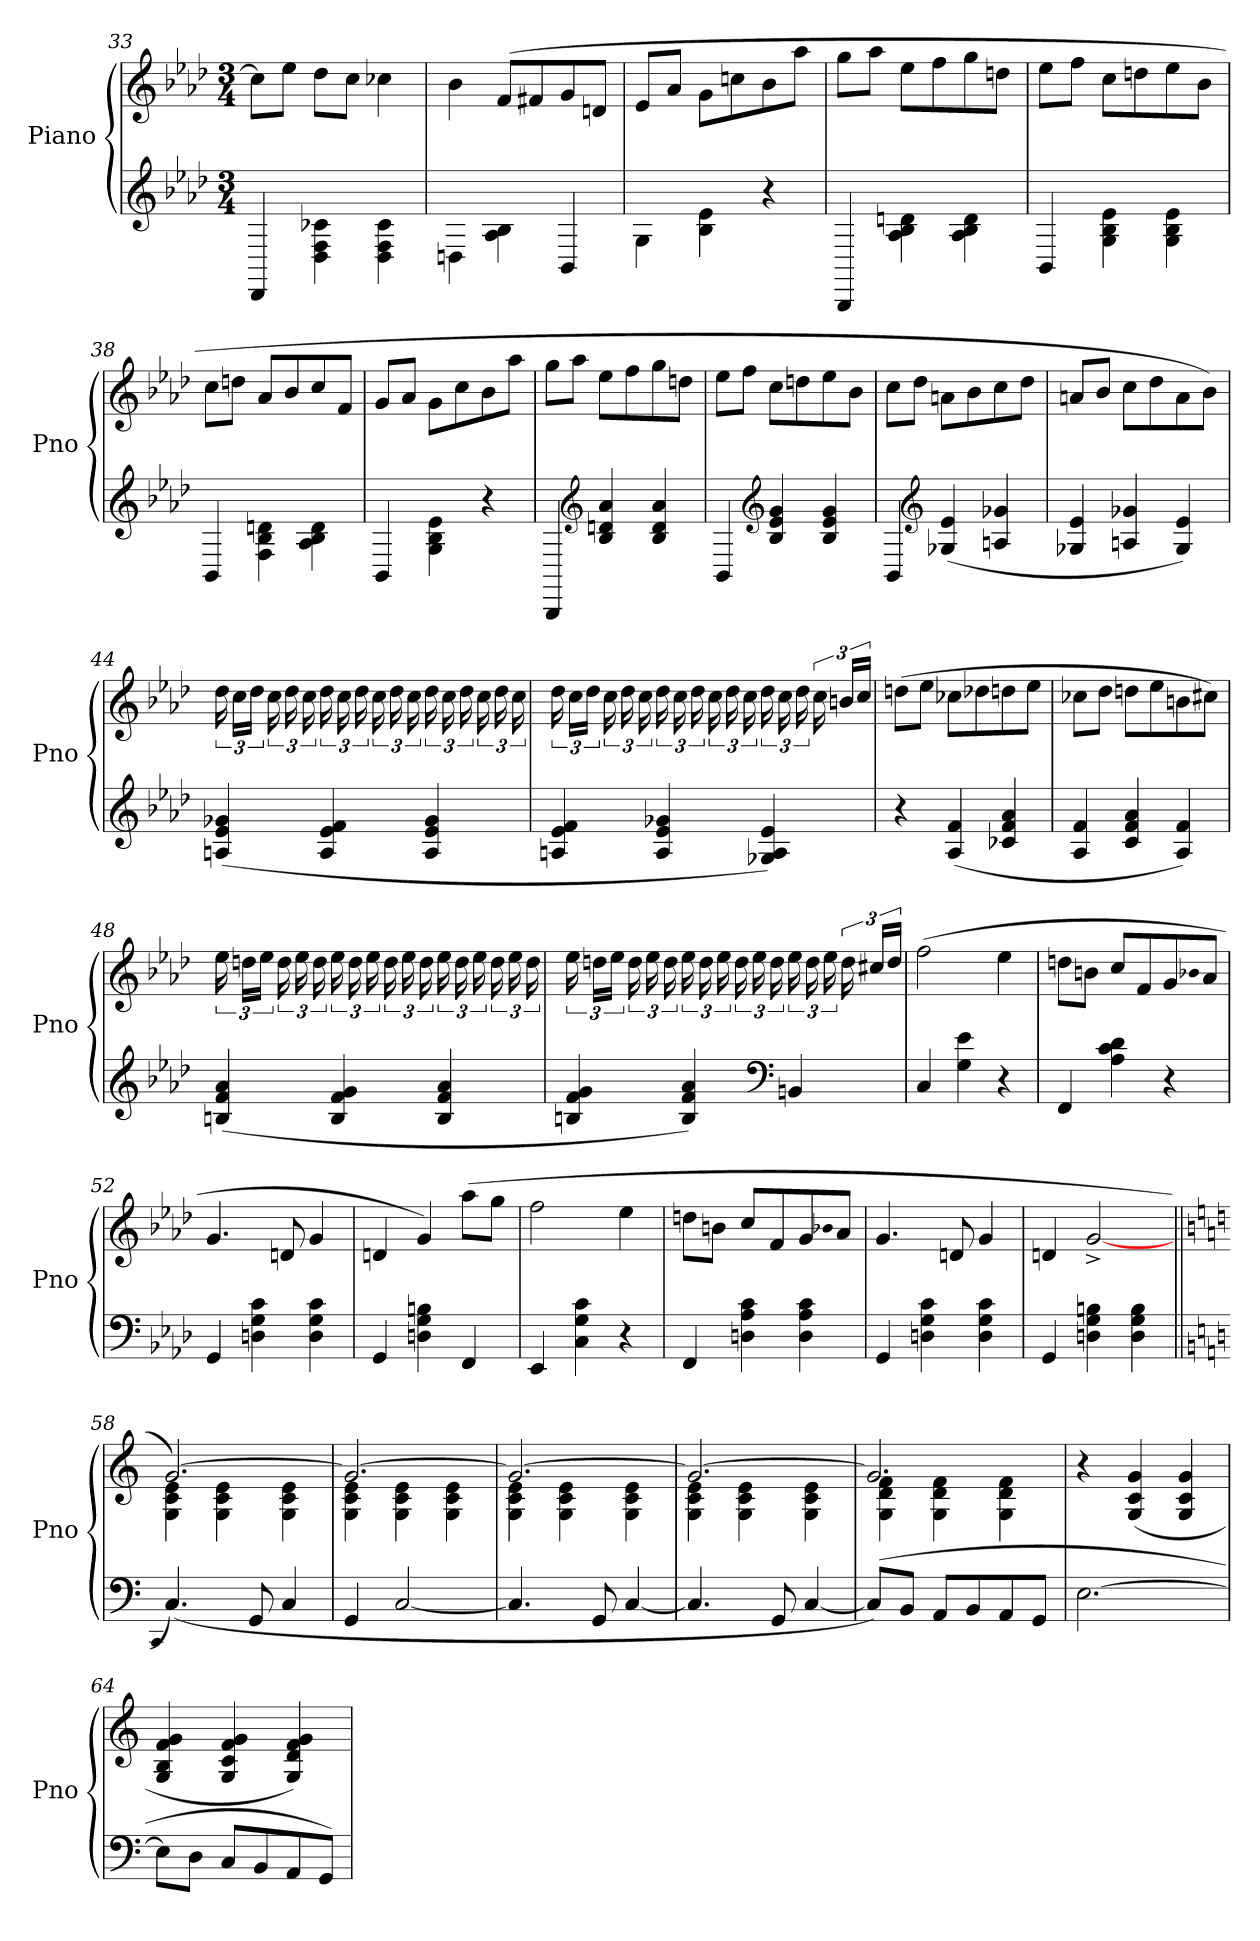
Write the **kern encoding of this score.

**kern	**kern
*part1	*part1
*staff2	*staff1
*I"Piano	*
*I'Pno	*
*clefG2	*clefG2
*k[b-e-a-d-]	*k[b-e-a-d-]
*M3/4	*M3/4
=33	=33
4DD-/	8cc\L]
.	8ee-\J
4D-\ 4F\ 4c-X\	8dd-\L
.	8cc\J
4D-\ 4F\ 4c-\	4cc-X\
=34	=34
4Dn\	4b-\
4A-\ 4B-\	(8f/L
.	8f#X/
4BB-/	8g/
.	8dn/J
=35	=35
4G\	8e-/L
.	8a-/J
4B-\ 4e-\	8g\L
.	8ccn\
4r	8b-\
.	8aa-\J
=36	=36
4BBB-/	8gg\L
.	8aa-\J
4A-\ 4B-\ 4dn\	8ee-\L
.	8ff\
4A-\ 4B-\ 4d\	8gg\
.	8ddn\J
=37	=37
4BB-/	8ee-\L
.	8ff\J
4G\ 4B-\ 4e-\	8cc\L
.	8ddn\
4G\ 4B-\ 4e-\	8ee-\
.	8b-\J
=38	=38
4BB-/	8cc\L
.	8ddn\J
4F\ 4B-\ 4dn\	8a-/L
.	8b-/
4A-\ 4B-\ 4d\	8cc/
.	8f/J
=39	=39
4BB-/	8g/L
.	8a-/J
4G\ 4B-\ 4e-\	8g\L
.	8cc\
4r	8b-\
.	8aa-\J
=40	=40
4BBB-/	8gg\L
.	8aa-\J
*clefG2	*
4B-/ 4dn/ 4a-/	8ee-\L
.	8ff\
4B-/ 4d/ 4a-/	8gg\
.	8ddn\J
=41	=41
4BB-/	8ee-\L
.	8ff\J
*clefG2	*
4B-/ 4e-/ 4g/	8cc\L
.	8ddn\
4B-/ 4e-/ 4g/	8ee-\
.	8b-\J
=42	=42
4BB-/	8cc\L
.	8dd-\J
*clefG2	*
(4G-X/ 4e-/	8an\L
.	8b-\
4An/ 4g-X/	8cc\
.	8dd-\J
=43	=43
4G-X/ 4e-/	8an/L
.	8b-/J
4An/ 4g-X/	8cc\L
.	8dd-\
4G-/ 4e-/)	8a\
.	8b-\J)
=44	=44
(4An/ 4e-/ 4g-X/	24dd-
.	24cc\LL
.	24dd-\JJ
.	24cc
.	24dd-
.	24cc
4A/ 4e-/ 4f/	24dd-
.	24cc
.	24dd-
.	24cc
.	24dd-
.	24cc
4A/ 4e-/ 4g-/	24dd-
.	24cc
.	24dd-
.	24cc
.	24dd-
.	24cc
=45	=45
4An/ 4e-/ 4f/	24dd-
.	24cc\LL
.	24dd-\JJ
.	24cc
.	24dd-
.	24cc
4A/ 4e-/ 4g-X/	24dd-
.	24cc
.	24dd-
.	24cc
.	24dd-
.	24cc
4G-X/ 4A/ 4e-/)	24dd-
.	24cc
.	24dd-
.	24cc
.	24bn/LL
.	24cc/JJ
=46	=46
4r	(8ddn\L
.	8ee-\J
(4A-/ 4f/	8cc-X\L
.	8dd-X\
4c-X/ 4f/ 4a-/	8ddn\
.	8ee-\J
=47	=47
4A-/ 4f/	8cc-X\L
.	8dd-\J
4c/ 4f/ 4a-/	8ddn\L
.	8ee-\
4A-/ 4f/)	8bn\
.	8cc#X\J)
=48	=48
(4Bn/ 4f/ 4a-/	24ee-
.	24ddn\LL
.	24ee-\JJ
.	24dd
.	24ee-
.	24dd
4B/ 4f/ 4g/	24ee-
.	24dd
.	24ee-
.	24dd
.	24ee-
.	24dd
4B/ 4f/ 4a-/	24ee-
.	24dd
.	24ee-
.	24dd
.	24ee-
.	24dd
=49	=49
4Bn/ 4f/ 4g/	24ee-
.	24ddn\LL
.	24ee-\JJ
.	24dd
.	24ee-
.	24dd
4B/ 4f/ 4a-/)	24ee-
.	24dd
.	24ee-
.	24dd
.	24ee-
.	24dd
*clefF4	*
4BBn/	24ee-
.	24dd
.	24ee-
.	24dd
.	24cc#X/LL
.	24dd/JJ
=50	=50
4C/	(2ff\
4G\ 4e-\	.
4r	4ee-\
=51	=51
4FF/	8ddn\L
.	8bn\J
4A-\ 4c\ 4d-\	8cc/L
.	8f/
4r	8g/
.	qb-X
.	8a-/J
=52	=52
4GG/	4.g/
4Dn\ 4G\ 4c\	.
.	8dn/
4D\ 4G\ 4c\	4g/
=53	=53
4GG/	4dn/
4Dn\ 4G\ 4Bn\	4g/)
4FF/	(8aa-\L
.	8gg\J
=54	=54
4EE-/	2ff\
4C\ 4G\ 4c\	.
4r	4ee-\
=55	=55
4FF/	8ddn\L
.	8bn\J
4Dn\ 4A-\ 4c\	8cc/L
.	8f/
4D\ 4A-\ 4c\	8g/
.	qb-X
.	8a-/J
=56	=56
4GG/	4.g/
4Dn\ 4G\ 4c\	.
.	8dn/
4D\ 4G\ 4c\	4g/
=57	=57
4GG/	4dn/
4Dn\ 4G\ 4Bn\	[2g^/
4D\ 4G\ 4B\	.
=58||	=58||
*k[]	*k[]
(qCC	.
*	*^
(4.C/)	[2.g/)	4G\ 4c\ 4e\
.	.	4G\ 4c\ 4e\
8GG/	.	.
4C/	.	4G\ 4c\ 4e\
=59	=59	=59
4GG/	2.g/_	4G\ 4c\ 4e\
[2C/	.	4G\ 4c\ 4e\
.	.	4G\ 4c\ 4e\
=60	=60	=60
4.C/]	2.g/_	4G\ 4c\ 4e\
.	.	4G\ 4c\ 4e\
8GG/	.	.
[4C/	.	4G\ 4c\ 4e\
=61	=61	=61
4.C/]	2.g/_	4G\ 4c\ 4e\
.	.	4G\ 4c\ 4e\
8GG/	.	.
[4C/	.	4G\ 4c\ 4e\
=62	=62	=62
(8C/L])	2.g/]	4G\ 4d\ 4f\
8BB/J	.	.
8AA/L	.	4G\ 4d\ 4f\
8BB/	.	.
8AA/	.	4G\ 4d\ 4f\
8GG/J	.	.
*	*v	*v
=63	=63
[2.E\	4r
.	(4G/ 4c/ 4g/
.	4G/ 4c/ 4g/
=64	=64
8E\L]	4G/ 4B/ 4f/ 4g/
8D\J	.
8C/L	4G/ 4c/ 4f/ 4g/
8BB/	.
8AA/	4G/ 4d/ 4f/ 4g/)
8GG/J)	.
=	=
*-	*-
